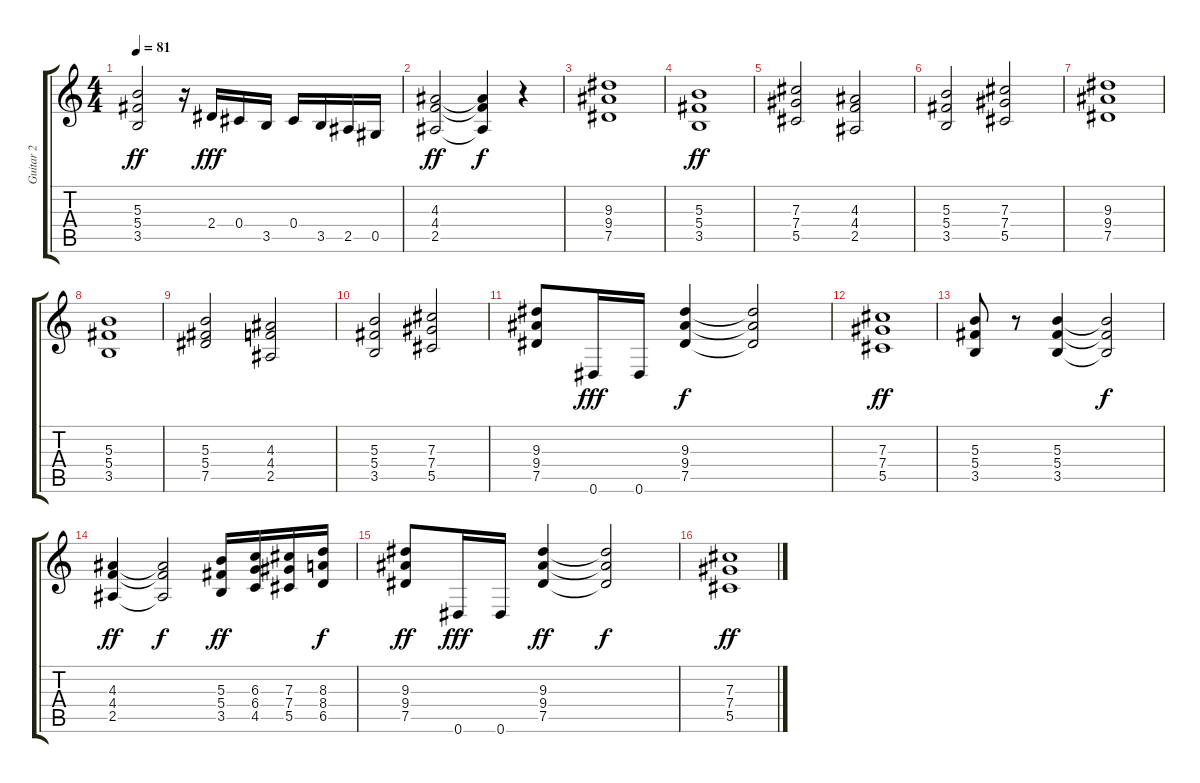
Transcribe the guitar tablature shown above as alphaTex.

\track ("Guitar 2" "Guitar 2") {instrument distortionguitar}
\staff {score tabs}
\tuning (Eb4 Bb3 Gb3 Db3 Ab2 Eb2) {hide}
\ts (4 4)
\tempo 81
\clef g2
\ks c
(5.3 5.4 3.5).2{dy ff} r.16 2.4.16{dy fff} 0.4.16 3.5.16 0.4.16 3.5.16 2.5.16 0.5.16 |
(4.3 4.4 2.5).2{dy ff} (4.3{t} 4.4{t} 2.5{t}).4{dy f} r.4 |
(9.3 9.4 7.5).1 |
(5.3 5.4 3.5).1{dy ff} |
(7.3 7.4 5.5).2 (4.3 4.4 2.5).2 |
(5.3 5.4 3.5).2 (7.3 7.4 5.5).2 |
(9.3 9.4 7.5).1 |
(5.3 5.4 3.5).1 |
(5.3 5.4 7.5).2 (4.3 4.4 2.5).2 |
(5.3 5.4 3.5).2 (7.3 7.4 5.5).2 |
(9.3 9.4 7.5).8 0.6.16{dy fff} 0.6.16 (9.3 9.4 7.5).4{dy f} (9.3{t} 9.4{t} 7.5{t}).2 |
(7.3 7.4 5.5).1{dy ff} |
(5.3 5.4 3.5).8 r.8 (5.3 5.4 3.5).4 (5.3{t} 5.4{t} 3.5{t}).2{dy f} |
(4.3 4.4 2.5).4{dy ff} (4.3{t} 4.4{t} 2.5{t}).2{dy f} (5.3 5.4 3.5).16{dy ff} (6.3 6.4 4.5).16 (7.3 7.4 5.5).16 (8.3 8.4 6.5).16{dy f} |
(9.3 9.4 7.5).8{dy ff} 0.6.16{dy fff} 0.6.16 (9.3 9.4 7.5).4{dy ff} (9.3{t} 9.4{t} 7.5{t}).2{dy f} |
(7.3 7.4 5.5).1{dy ff}
